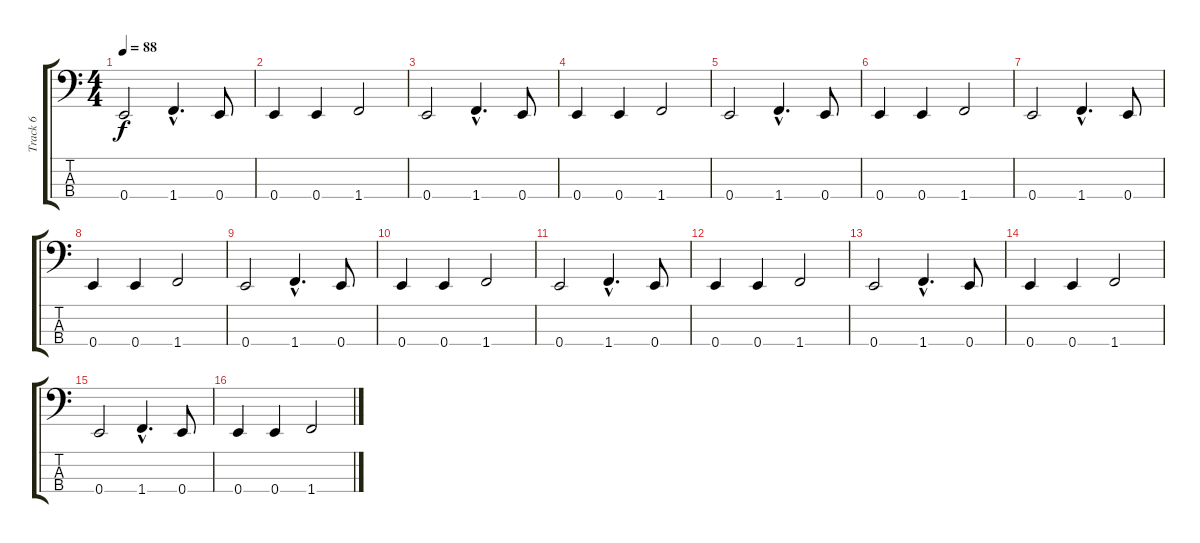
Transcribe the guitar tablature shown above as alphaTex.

\track ("Track 6" "Track 6") {instrument slapbass2}
\staff {score tabs}
\tuning (G2 D2 A1 E1) {hide}
\ts (4 4)
\tempo 88
\clef f4
\ks c
0.4.2{dy f} 1.4{hac}.4{d} 0.4.8 |
0.4.4 0.4.4 1.4.2 |
0.4.2 1.4{hac}.4{d} 0.4.8 |
0.4.4 0.4.4 1.4.2 |
0.4.2 1.4{hac}.4{d} 0.4.8 |
0.4.4 0.4.4 1.4.2 |
0.4.2 1.4{hac}.4{d} 0.4.8 |
0.4.4 0.4.4 1.4.2 |
0.4.2 1.4{hac}.4{d} 0.4.8 |
0.4.4 0.4.4 1.4.2 |
0.4.2 1.4{hac}.4{d} 0.4.8 |
0.4.4 0.4.4 1.4.2 |
0.4.2 1.4{hac}.4{d} 0.4.8 |
0.4.4 0.4.4 1.4.2 |
0.4.2 1.4{hac}.4{d} 0.4.8 |
0.4.4 0.4.4 1.4.2
